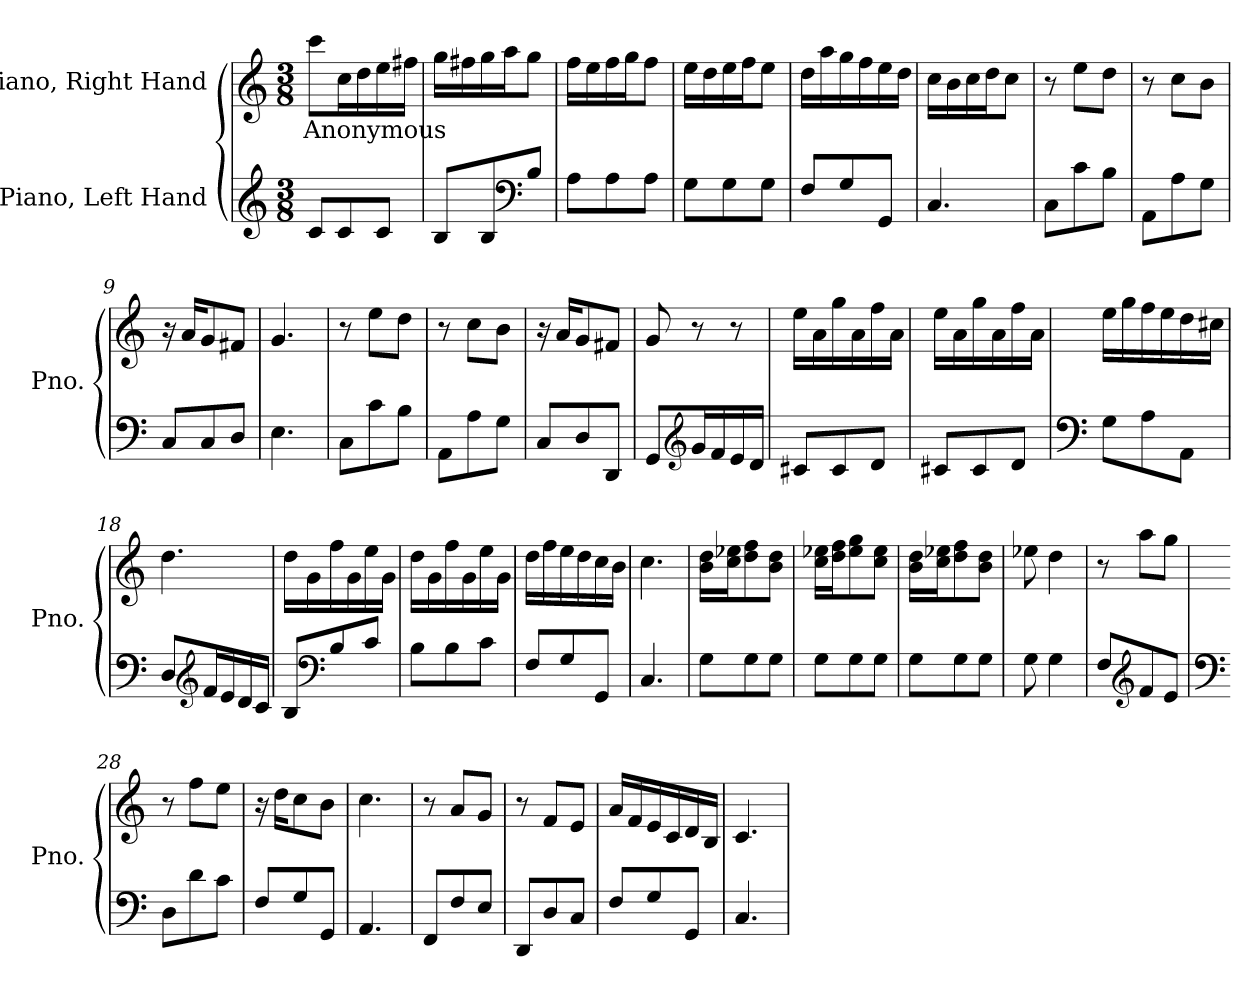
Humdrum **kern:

**kern	**kern	**text
*part2	*part1	*part1
*staff2	*staff1	*staff1
*I"Piano, Left Hand	*I"Piano, Right Hand	*
*I'Pno.	*I'Pno.	*
*clefG2	*clefG2	*
*k[]	*k[]	*
*M3/8	*M3/8	*
*MM100	*MM100	*
=1	=1	=1
!	!	!LO:LY:b
8c/L	8ccc\L	Anonymous
8c/	16cc\L	.
.	16dd\	.
8c/J	16ee\	.
.	16ff#X\JJ	.
=2	=2	=2
8B/L	16gg\LL	.
.	16ff#X\	.
8B/	16gg\	.
.	16aa\J	.
*clefF4	*	*
8B/J	8gg\J	.
=3	=3	=3
8A\L	16ff\LL	.
.	16ee\	.
8A\	16ff\	.
.	16gg\J	.
8A\J	8ff\J	.
=4	=4	=4
8G\L	16ee\LL	.
.	16dd\	.
8G\	16ee\	.
.	16ff\J	.
8G\J	8ee\J	.
!!LO:LB:g=z
=5	=5	=5
8F/L	16dd\LL	.
.	16aa\	.
8G/	16gg\	.
.	16ff\	.
8GG/J	16ee\	.
.	16dd\JJ	.
=6	=6	=6
4.C/	16cc\LL	.
.	16b\	.
.	16cc\	.
.	16dd\J	.
.	8cc\J	.
=7	=7	=7
8C\L	8r	.
8c\	8ee\L	.
8B\J	8dd\J	.
=8	=8	=8
8AA\L	8r	.
8A\	8cc\L	.
8G\J	8b\J	.
=9	=9	=9
8C/L	16r	.
.	16a/KL	.
8C/	8g/	.
8D/J	8f#X/J	.
=10	=10	=10
4.E\	4.g/	.
=11	=11	=11
8C\L	8r	.
8c\	8ee\L	.
8B\J	8dd\J	.
=12	=12	=12
8AA\L	8r	.
8A\	8cc\L	.
8G\J	8b\J	.
=13	=13	=13
8C/L	16r	.
.	16a/KL	.
8D/	8g/	.
8DD/J	8f#X/J	.
!!LO:LB:g=z
=14	=14	=14
8GG/L	8g/	.
*clefG2	*	*
16g/L	8r	.
16f/	.	.
16e/	8r	.
16d/JJ	.	.
=15	=15	=15
8c#X/L	16ee\LL	.
.	16a\	.
8c#/	16gg\	.
.	16a\	.
8d/J	16ff\	.
.	16a\JJ	.
=16	=16	=16
8c#X/L	16ee\LL	.
.	16a\	.
8c#/	16gg\	.
.	16a\	.
8d/J	16ff\	.
.	16a\JJ	.
=17	=17	=17
*clefF4	*	*
8G\L	16ee\LL	.
.	16gg\	.
8A\	16ff\	.
.	16ee\	.
8AA\J	16dd\	.
.	16cc#X\JJ	.
=18	=18	=18
8D/L	4.dd\	.
*clefG2	*	*
16f/L	.	.
16e/	.	.
16d/	.	.
16c/JJ	.	.
!!LO:LB:g=z
=19	=19	=19
8B/L	16dd\LL	.
.	16g\	.
*clefF4	*	*
8B/	16ff\	.
.	16g\	.
8c/J	16ee\	.
.	16g\JJ	.
=20	=20	=20
8B\L	16dd\LL	.
.	16g\	.
8B\	16ff\	.
.	16g\	.
8c\J	16ee\	.
.	16g\JJ	.
=21	=21	=21
8F/L	16dd\LL	.
.	16ff\	.
8G/	16ee\	.
.	16dd\	.
8GG/J	16cc\	.
.	16b\JJ	.
=22	=22	=22
4.C/	4.cc\	.
=23	=23	=23
8G\L	16b\ 16dd\LL	.
.	16cc\ 16ee-X\J	.
8G\	8dd\ 8ff\	.
8G\J	8b\ 8dd\J	.
=24	=24	=24
8G\L	16cc\ 16ee-X\LL	.
.	16dd\ 16ff\J	.
8G\	8ee-\ 8gg\	.
8G\J	8cc\ 8ee-\J	.
=25	=25	=25
8G\L	16b\ 16dd\LL	.
.	16cc\ 16ee-X\J	.
8G\	8dd\ 8ff\	.
8G\J	8b\ 8dd\J	.
=26	=26	=26
8G\	8ee-X\	.
4G\	4dd\	.
!!LO:LB:g=z
=27	=27	=27
8F/L	8r	.
*clefG2	*	*
8f/	8aa\L	.
8e/J	8gg\J	.
=28	=28	=28
*clefF4	*	*
8D\L	8r	.
8d\	8ff\L	.
8c\J	8ee\J	.
=29	=29	=29
8F/L	16r	.
.	16dd\KL	.
8G/	8cc\	.
8GG/J	8b\J	.
=30	=30	=30
4.AA/	4.cc\	.
=31	=31	=31
8FF/L	8r	.
8F/	8a/L	.
8E/J	8g/J	.
=32	=32	=32
8DD/L	8r	.
8D/	8f/L	.
8C/J	8e/J	.
=33	=33	=33
8F/L	16a/LL	.
.	16f/	.
8G/	16e/	.
.	16c/	.
8GG/J	16d/	.
.	16B/JJ	.
=34	=34	=34
4.C/	4.c/	.
=	=	=
*-	*-	*-
